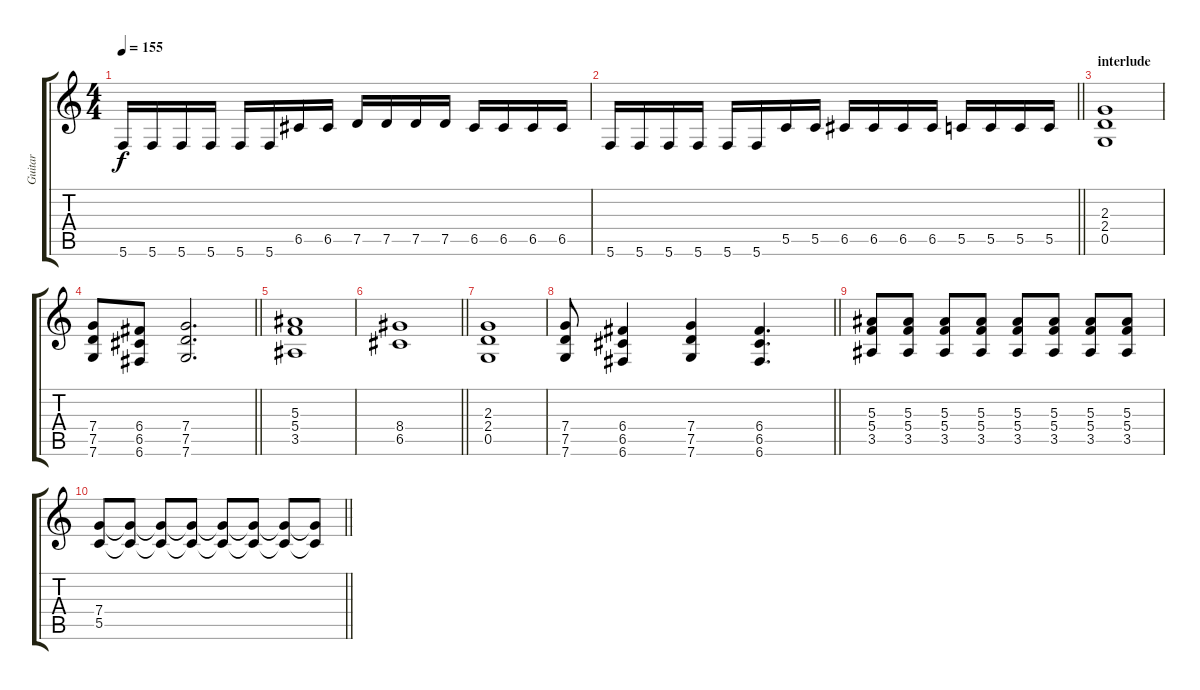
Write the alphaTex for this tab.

\track ("Guitar" "Guitar") {instrument distortionguitar}
\staff {score tabs}
\tuning (D4 A3 F3 C3 G2 C2) {hide}
\ts (4 4)
\tempo 155
\clef g2
\ks c
5.6.16{dy f} 5.6.16 5.6.16 5.6.16 5.6.16 5.6.16 6.5.16 6.5.16 7.5.16 7.5.16 7.5.16 7.5.16 6.5.16 6.5.16 6.5.16 6.5.16 |
\barLineRight lightlight
5.6.16 5.6.16 5.6.16 5.6.16 5.6.16 5.6.16 5.5.16 5.5.16 6.5.16 6.5.16 6.5.16 6.5.16 5.5.16 5.5.16 5.5.16 5.5.16 |
\section ("" "interlude")
(2.3 2.4 0.5).1 |
\barLineRight lightlight
(7.4 7.5 7.6).8 (6.4 6.5 6.6).8 (7.4 7.5 7.6).2{d} |
(5.3 5.4 3.5).1 |
\barLineRight lightlight
(8.4 6.5).1 |
(2.3 2.4 0.5).1 |
\barLineRight lightlight
(7.4 7.5 7.6).8 (6.4 6.5 6.6).4 (7.4 7.5 7.6).4 (6.4 6.5 6.6).4{d} |
(5.3 5.4 3.5).8 (5.3 5.4 3.5).8 (5.3 5.4 3.5).8 (5.3 5.4 3.5).8 (5.3 5.4 3.5).8 (5.3 5.4 3.5).8 (5.3 5.4 3.5).8 (5.3 5.4 3.5).8 |
\barLineRight lightlight
(7.4 5.5).8 (7.4{t} 5.5{t}).8 (7.4{t} 5.5{t}).8 (7.4{t} 5.5{t}).8 (7.4{t} 5.5{t}).8 (7.4{t} 5.5{t}).8 (7.4{t} 5.5{t}).8 (7.4{t} 5.5{t}).8
